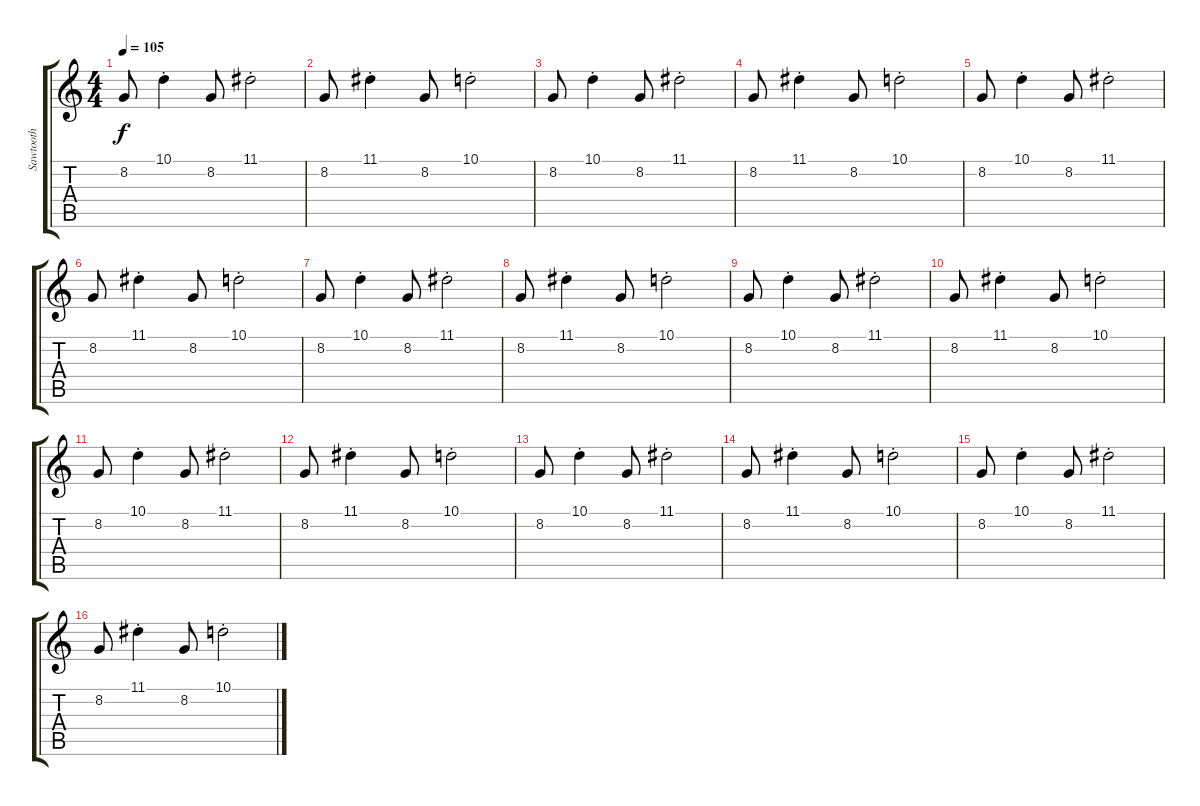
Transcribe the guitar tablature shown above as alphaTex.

\track ("Sawtooth" "Sawtooth") {instrument lead2sawtooth}
\staff {score tabs}
\tuning (E4 B3 G3 D3 A2 E2) {hide}
\ts (4 4)
\tempo 105
\clef g2
\ks c
8.2.8{dy f} 10.1{st}.4 8.2.8 11.1{st}.2 |
8.2.8 11.1{st}.4 8.2.8 10.1{st}.2 |
8.2.8 10.1{st}.4 8.2.8 11.1{st}.2 |
8.2.8 11.1{st}.4 8.2.8 10.1{st}.2 |
8.2.8 10.1{st}.4 8.2.8 11.1{st}.2 |
8.2.8 11.1{st}.4 8.2.8 10.1{st}.2 |
8.2.8 10.1{st}.4 8.2.8 11.1{st}.2 |
8.2.8 11.1{st}.4 8.2.8 10.1{st}.2 |
8.2.8 10.1{st}.4 8.2.8 11.1{st}.2 |
8.2.8 11.1{st}.4 8.2.8 10.1{st}.2 |
8.2.8 10.1{st}.4 8.2.8 11.1{st}.2 |
8.2.8 11.1{st}.4 8.2.8 10.1{st}.2 |
8.2.8 10.1{st}.4 8.2.8 11.1{st}.2 |
8.2.8 11.1{st}.4 8.2.8 10.1{st}.2 |
8.2.8 10.1{st}.4 8.2.8 11.1{st}.2 |
8.2.8 11.1{st}.4 8.2.8 10.1{st}.2
